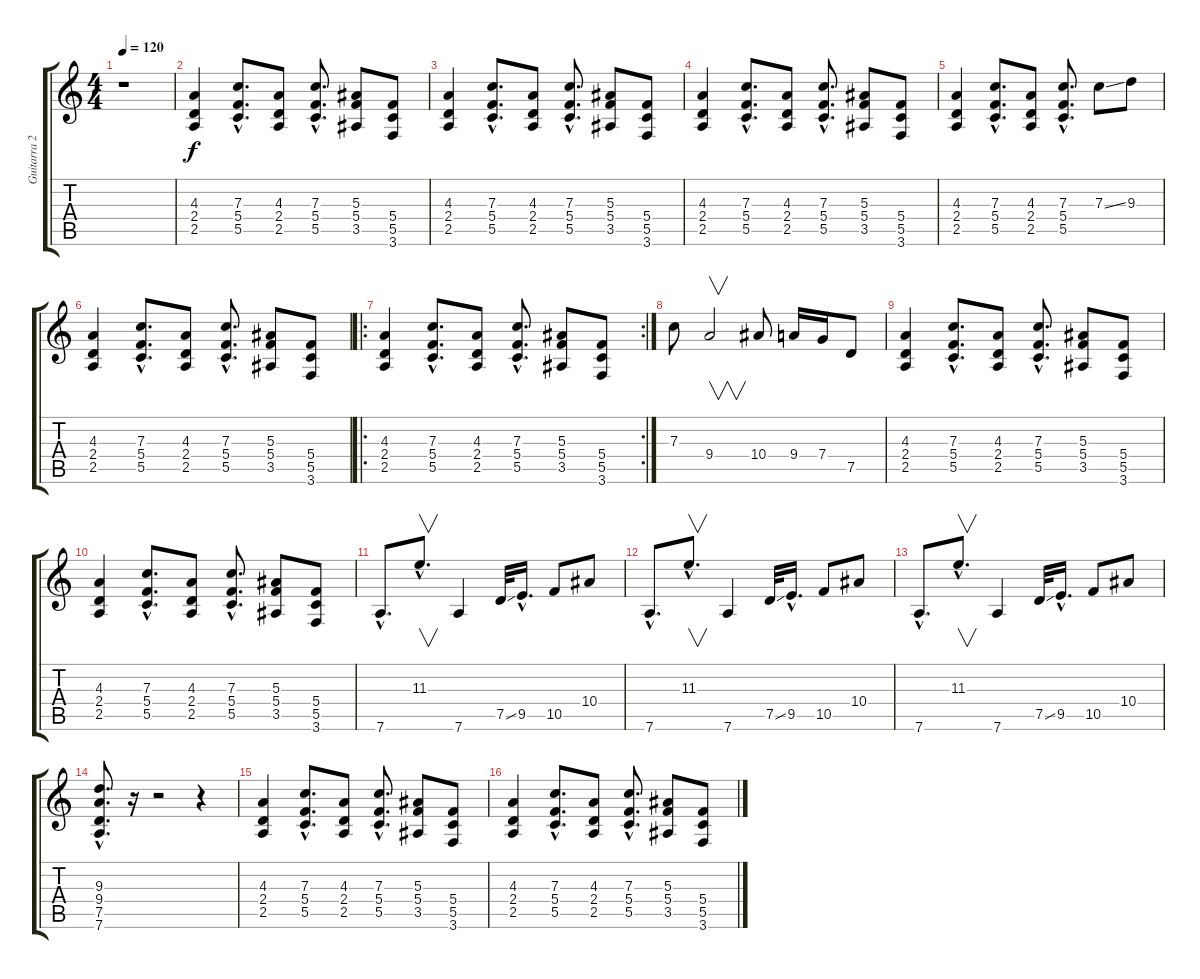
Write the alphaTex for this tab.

\track ("Guitarra 2" "Guitarra 2") {instrument distortionguitar}
\staff {score tabs}
\tuning (D4 A3 F3 C3 G2 D2) {hide}
\ts (4 4)
\tempo 120
\clef g2
\ks c
r.1{dy f instrument distortionguitar} |
(4.3 2.4 2.5).4 (7.3{hac} 5.4{hac} 5.5{hac}).8{d} (4.3 2.4 2.5).8 (7.3{hac} 5.4{hac} 5.5{hac}).8{d} (5.3 5.4 3.5).8 (5.4 5.5 3.6).8 |
(4.3 2.4 2.5).4 (7.3{hac} 5.4{hac} 5.5{hac}).8{d} (4.3 2.4 2.5).8 (7.3{hac} 5.4{hac} 5.5{hac}).8{d} (5.3 5.4 3.5).8 (5.4 5.5 3.6).8 |
(4.3 2.4 2.5).4 (7.3{hac} 5.4{hac} 5.5{hac}).8{d} (4.3 2.4 2.5).8 (7.3{hac} 5.4{hac} 5.5{hac}).8{d} (5.3 5.4 3.5).8 (5.4 5.5 3.6).8 |
(4.3 2.4 2.5).4 (7.3{hac} 5.4{hac} 5.5{hac}).8{d} (4.3 2.4 2.5).8 (7.3{hac} 5.4{hac} 5.5{hac}).8{d} 7.3{ss}.8 9.3.8 |
(4.3 2.4 2.5).4 (7.3{hac} 5.4{hac} 5.5{hac}).8{d} (4.3 2.4 2.5).8 (7.3{hac} 5.4{hac} 5.5{hac}).8{d} (5.3 5.4 3.5).8 (5.4 5.5 3.6).8 |
\ro
\rc 2
(4.3 2.4 2.5).4 (7.3{hac} 5.4{hac} 5.5{hac}).8{d} (4.3 2.4 2.5).8 (7.3{hac} 5.4{hac} 5.5{hac}).8{d} (5.3 5.4 3.5).8 (5.4 5.5 3.6).8 |
7.3.8 9.4.2{v} 10.4.8 9.4.16 7.4.16 7.5.8 |
(4.3 2.4 2.5).4 (7.3{hac} 5.4{hac} 5.5{hac}).8{d} (4.3 2.4 2.5).8 (7.3{hac} 5.4{hac} 5.5{hac}).8{d} (5.3 5.4 3.5).8 (5.4 5.5 3.6).8 |
(4.3 2.4 2.5).4 (7.3{hac} 5.4{hac} 5.5{hac}).8{d} (4.3 2.4 2.5).8 (7.3{hac} 5.4{hac} 5.5{hac}).8{d} (5.3 5.4 3.5).8 (5.4 5.5 3.6).8 |
7.6{hac}.8{d} 11.3{hac}.8{v d} 7.6.4 7.5{ss}.32 9.5{hac}.16{d} 10.5.8 10.4.8 |
7.6{hac}.8{d} 11.3{hac}.8{v d} 7.6.4 7.5{ss}.32 9.5{hac}.16{d} 10.5.8 10.4.8 |
7.6{hac}.8{d} 11.3{hac}.8{v d} 7.6.4 7.5{ss}.32 9.5{hac}.16{d} 10.5.8 10.4.8 |
(9.3{hac} 9.4{hac} 7.5{hac} 7.6{hac}).8{d} r.16 r.2 r.4 |
(4.3 2.4 2.5).4 (7.3{hac} 5.4{hac} 5.5{hac}).8{d} (4.3 2.4 2.5).8 (7.3{hac} 5.4{hac} 5.5{hac}).8{d} (5.3 5.4 3.5).8 (5.4 5.5 3.6).8 |
(4.3 2.4 2.5).4 (7.3{hac} 5.4{hac} 5.5{hac}).8{d} (4.3 2.4 2.5).8 (7.3{hac} 5.4{hac} 5.5{hac}).8{d} (5.3 5.4 3.5).8 (5.4 5.5 3.6).8
